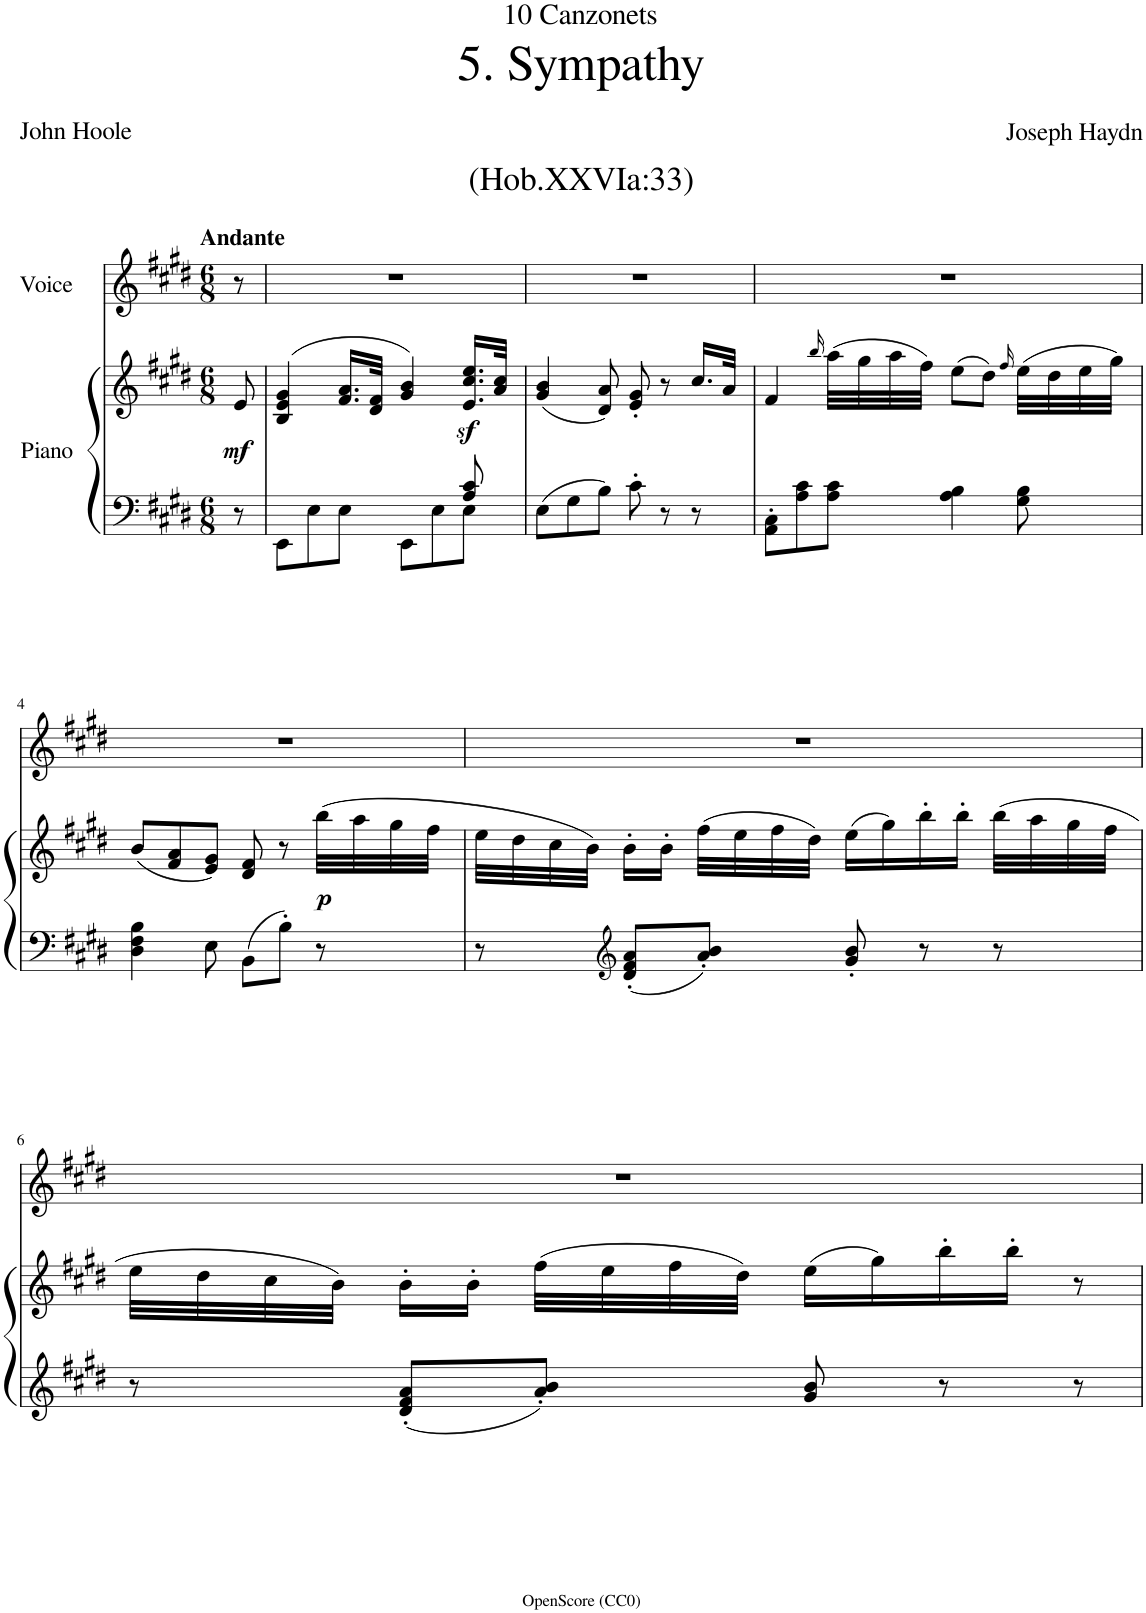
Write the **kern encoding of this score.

**kern	**kern	**dynam	**kern
*part2	*part2	*part2	*part1
*staff3	*staff2	*staff2/3	*staff1
*I"Piano	*	*	*I"Voice
*I'Pno	*	*	*
*clefF4	*clefG2	*	*clefG2
*k[f#c#g#d#]	*k[f#c#g#d#]	*	*k[f#c#g#d#]
*M6/8	*M6/8	*	*M6/8
=	=	=	=
!	!	!	!LO:TX:a:B:t=Andante
!	!	!LO:DY:b	!
8r	8e/	mf	8r
=1	=1	=1	=1
*^	*	*	*
4ryy	8EE\L	(>4B/ 4e/ 4g#/	.	2.r
.	8E\	.	.	.
8ryy	8E\J	16.f#/ 16.a/LL	.	.
.	.	32d#/ 32f#/JJk	.	.
4ryy	8EE\L	4g#/ 4b/)	.	.
.	8E\	.	.	.
8A/ 8c#/	8E\J	16.e/z< 16.cc#/z< 16.ee/z<LL	.	.
.	.	32a/ 32cc#/JJk	.	.
*v	*v	*	*	*
=2	=2	=2	=2
8E\L	(4g#/ 4b/	.	2.r
8G#\	.	.	.
8B\J	8d#/ 8a/)	.	.
8c#'\	8e/' 8g#/'	.	.
8r	8r	.	.
8r	16.cc#/LL	.	.
.	32a/JJk	.	.
=3	=3	=3	=3
8AA\' 8C#\'L	4f#/	.	2.r
8A\ 8c#\	.	.	.
.	16qbb/	.	.
8A\ 8c#\J	(32aa\LLL	.	.
.	32gg#\	.	.
.	32aa\	.	.
.	32ff#\JJJ)	.	.
4A\ 4B\	(8ee\L	.	.
.	8dd#\J)	.	.
.	16qff#/	.	.
8G#\ 8B\	(32ee\LLL	.	.
.	32dd#\	.	.
.	32ee\	.	.
.	32gg#\JJJ)	.	.
!!LO:LB:g=z
=4	=4	=4	=4
4D#\ 4F#\ 4B\	(8b/L	.	2.r
.	8f#/ 8a/	.	.
8E\	8e/ 8g#/J)	.	.
8BB\L	8d#/ 8f#/	.	.
8B'\J	8r	.	.
!	!	!LO:DY:b	!
8r	(32bb\LLL	p	.
.	32aa\	.	.
.	32gg#\	.	.
.	32ff#\JJJ	.	.
=5	=5	=5	=5
8r	32ee\LLL	.	2.r
.	32dd#\	.	.
.	32cc#\	.	.
.	32b\JJJ)	.	.
*clefG2	*	*	*
8d#/' 8f#/' 8a/'L	16b'\LL	.	.
.	16b'\JJ	.	.
8a/' 8b/'J	(32ff#\LLL	.	.
.	32ee\	.	.
.	32ff#\	.	.
.	32dd#\JJJ)	.	.
8g#/' 8b/'	(16ee\LL	.	.
.	16gg#\)	.	.
8r	16bb'\	.	.
.	16bb'\JJ	.	.
8r	(32bb\LLL	.	.
.	32aa\	.	.
.	32gg#\	.	.
.	32ff#\JJJ	.	.
!!LO:LB:g=z
=6	=6	=6	=6
8r	32ee\LLL	.	2.r
.	32dd#\	.	.
.	32cc#\	.	.
.	32b\JJJ)	.	.
8d#/' 8f#/' 8a/'L	16b'\LL	.	.
.	16b'\JJ	.	.
8a/' 8b/'J	(32ff#\LLL	.	.
.	32ee\	.	.
.	32ff#\	.	.
.	32dd#\JJJ)	.	.
8g#/ 8b/	(16ee\LL	.	.
.	16gg#\)	.	.
8r	16bb'\	.	.
.	16bb'\JJ	.	.
8r	8r	.	.
=	=	=	=
*-	*-	*-	*-
